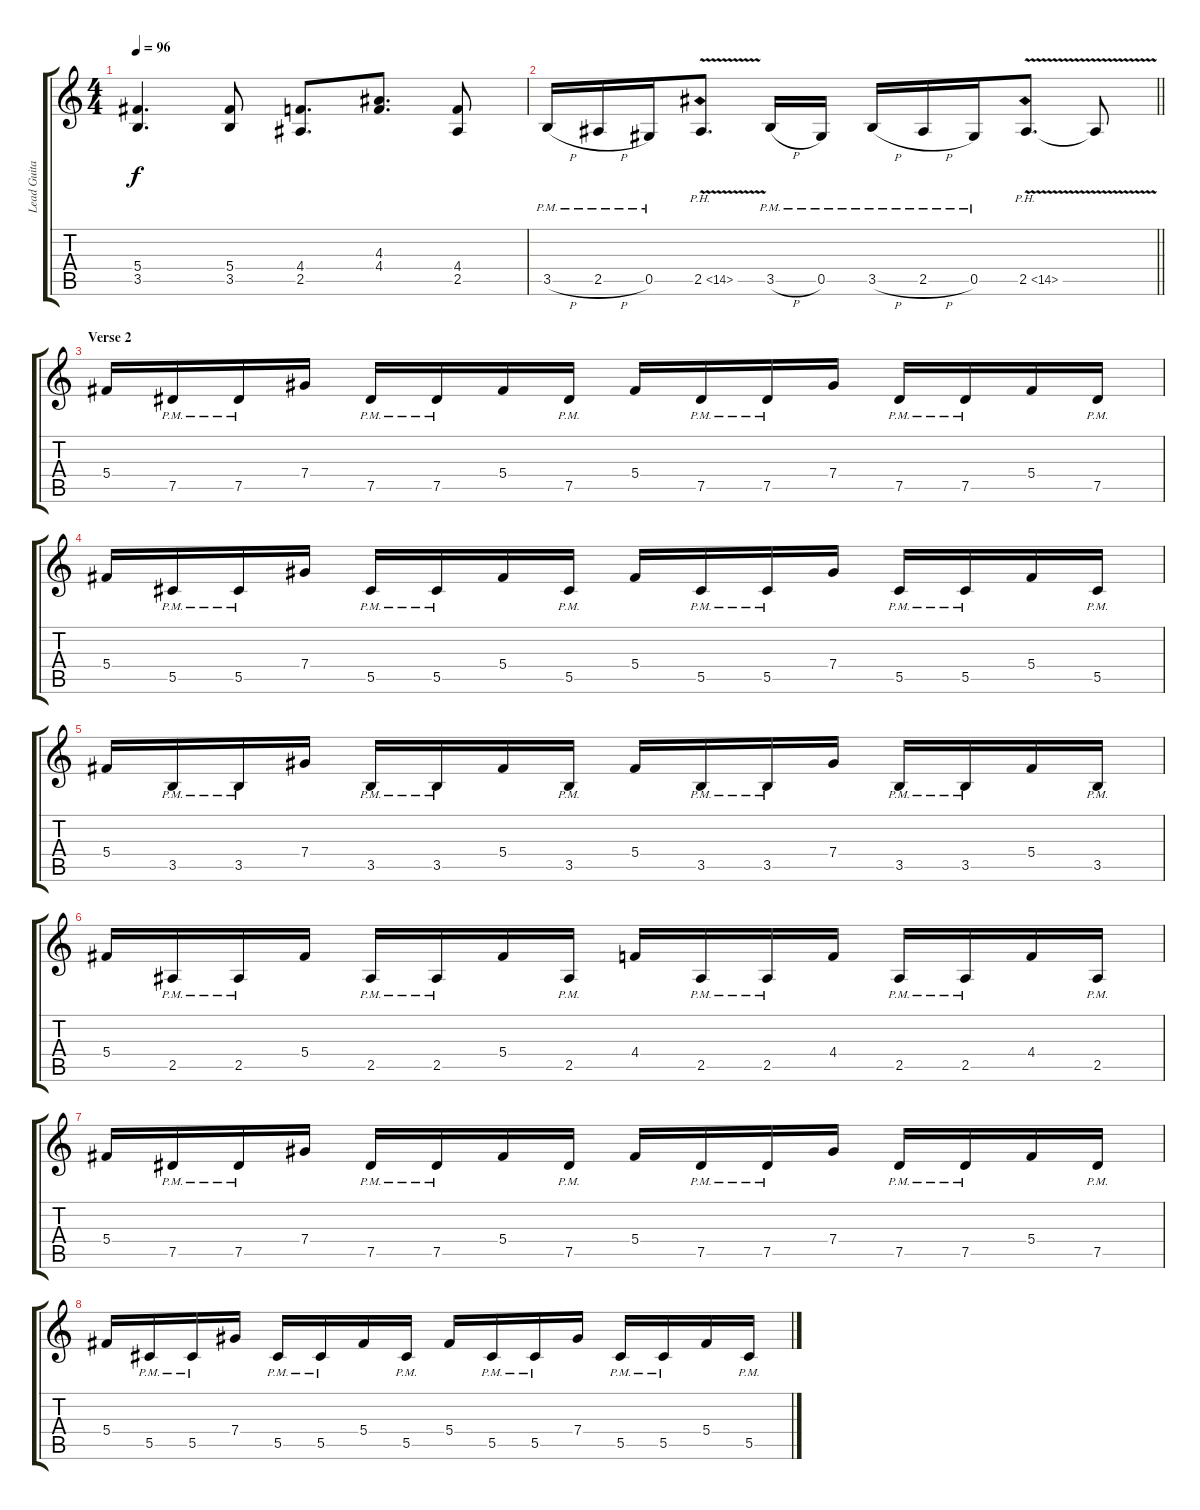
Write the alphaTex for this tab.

\track ("Lead Guitar" "Lead Guita") {instrument distortionguitar}
\staff {score tabs}
\tuning (Eb4 Bb3 Gb3 Db3 Ab2 Eb2) {hide}
\ts (4 4)
\tempo 96
\clef g2
\ks c
(5.4 3.5).4{d dy f} (5.4 3.5).8 (4.4 2.5).8{d} (4.3 4.4).8{d} (4.4 2.5).8 |
\barLineRight lightlight
3.5{h pm}.16 2.5{h pm}.16 0.5{pm}.16 2.5{ph 12 v}.8{d} 3.5{h pm}.16 0.5{pm}.16 3.5{h pm}.16 2.5{h pm}.16 0.5{pm}.16 2.5{ph 12 v}.8{d} 2.5{t}.8 |
\section ("" "Verse 2")
5.4.16 7.5{pm}.16 7.5{pm}.16 7.4.16 7.5{pm}.16 7.5{pm}.16 5.4.16 7.5{pm}.16 5.4.16 7.5{pm}.16 7.5{pm}.16 7.4.16 7.5{pm}.16 7.5{pm}.16 5.4.16 7.5{pm}.16 |
5.4.16 5.5{pm}.16 5.5{pm}.16 7.4.16 5.5{pm}.16 5.5{pm}.16 5.4.16 5.5{pm}.16 5.4.16 5.5{pm}.16 5.5{pm}.16 7.4.16 5.5{pm}.16 5.5{pm}.16 5.4.16 5.5{pm}.16 |
5.4.16 3.5{pm}.16 3.5{pm}.16 7.4.16 3.5{pm}.16 3.5{pm}.16 5.4.16 3.5{pm}.16 5.4.16 3.5{pm}.16 3.5{pm}.16 7.4.16 3.5{pm}.16 3.5{pm}.16 5.4.16 3.5{pm}.16 |
5.4.16 2.5{pm}.16 2.5{pm}.16 5.4.16 2.5{pm}.16 2.5{pm}.16 5.4.16 2.5{pm}.16 4.4.16 2.5{pm}.16 2.5{pm}.16 4.4.16 2.5{pm}.16 2.5{pm}.16 4.4.16 2.5{pm}.16 |
5.4.16 7.5{pm}.16 7.5{pm}.16 7.4.16 7.5{pm}.16 7.5{pm}.16 5.4.16 7.5{pm}.16 5.4.16 7.5{pm}.16 7.5{pm}.16 7.4.16 7.5{pm}.16 7.5{pm}.16 5.4.16 7.5{pm}.16 |
5.4.16 5.5{pm}.16 5.5{pm}.16 7.4.16 5.5{pm}.16 5.5{pm}.16 5.4.16 5.5{pm}.16 5.4.16 5.5{pm}.16 5.5{pm}.16 7.4.16 5.5{pm}.16 5.5{pm}.16 5.4.16 5.5{pm}.16
